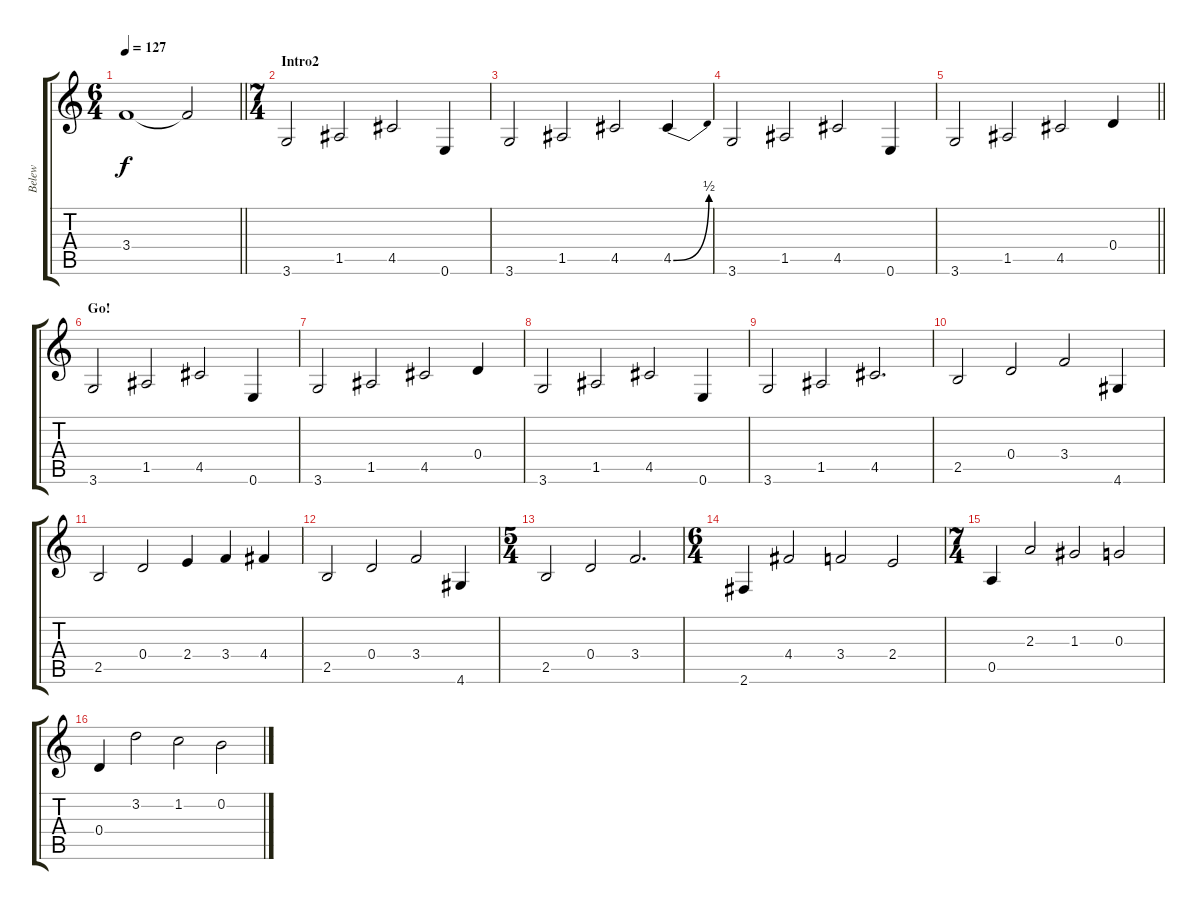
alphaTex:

\track ("Belew" "Belew") {instrument distortionguitar}
\staff {score tabs}
\tuning (E4 B3 G3 D3 A2 E2) {hide}
\ts (6 4)
\tempo 127
\clef g2
\barLineRight lightlight
\ks c
3.4.1{dy f} 3.4{t}.2 |
\ts (7 4)
\section ("" "Intro2")
3.6.2 1.5.2 4.5.2 0.6.4 |
3.6.2 1.5.2 4.5.2 4.5{be (bend 0 0 60 2)}.4 |
3.6.2 1.5.2 4.5.2 0.6.4 |
\barLineRight lightlight
3.6.2 1.5.2 4.5.2 0.4.4 |
\section ("" "Go!")
3.6.2 1.5.2 4.5.2 0.6.4 |
3.6.2 1.5.2 4.5.2 0.4.4 |
3.6.2 1.5.2 4.5.2 0.6.4 |
3.6.2 1.5.2 4.5.2{d} |
2.5.2 0.4.2 3.4.2 4.6.4 |
2.5.2 0.4.2 2.4.4 3.4.4 4.4.4 |
2.5.2 0.4.2 3.4.2 4.6.4 |
\ts (5 4)
2.5.2 0.4.2 3.4.2{d} |
\ts (6 4)
2.6.4 4.4.2 3.4.2 2.4.2 |
\ts (7 4)
0.5.4 2.3.2 1.3.2 0.3.2 |
0.4.4 3.2.2 1.2.2 0.2.2
